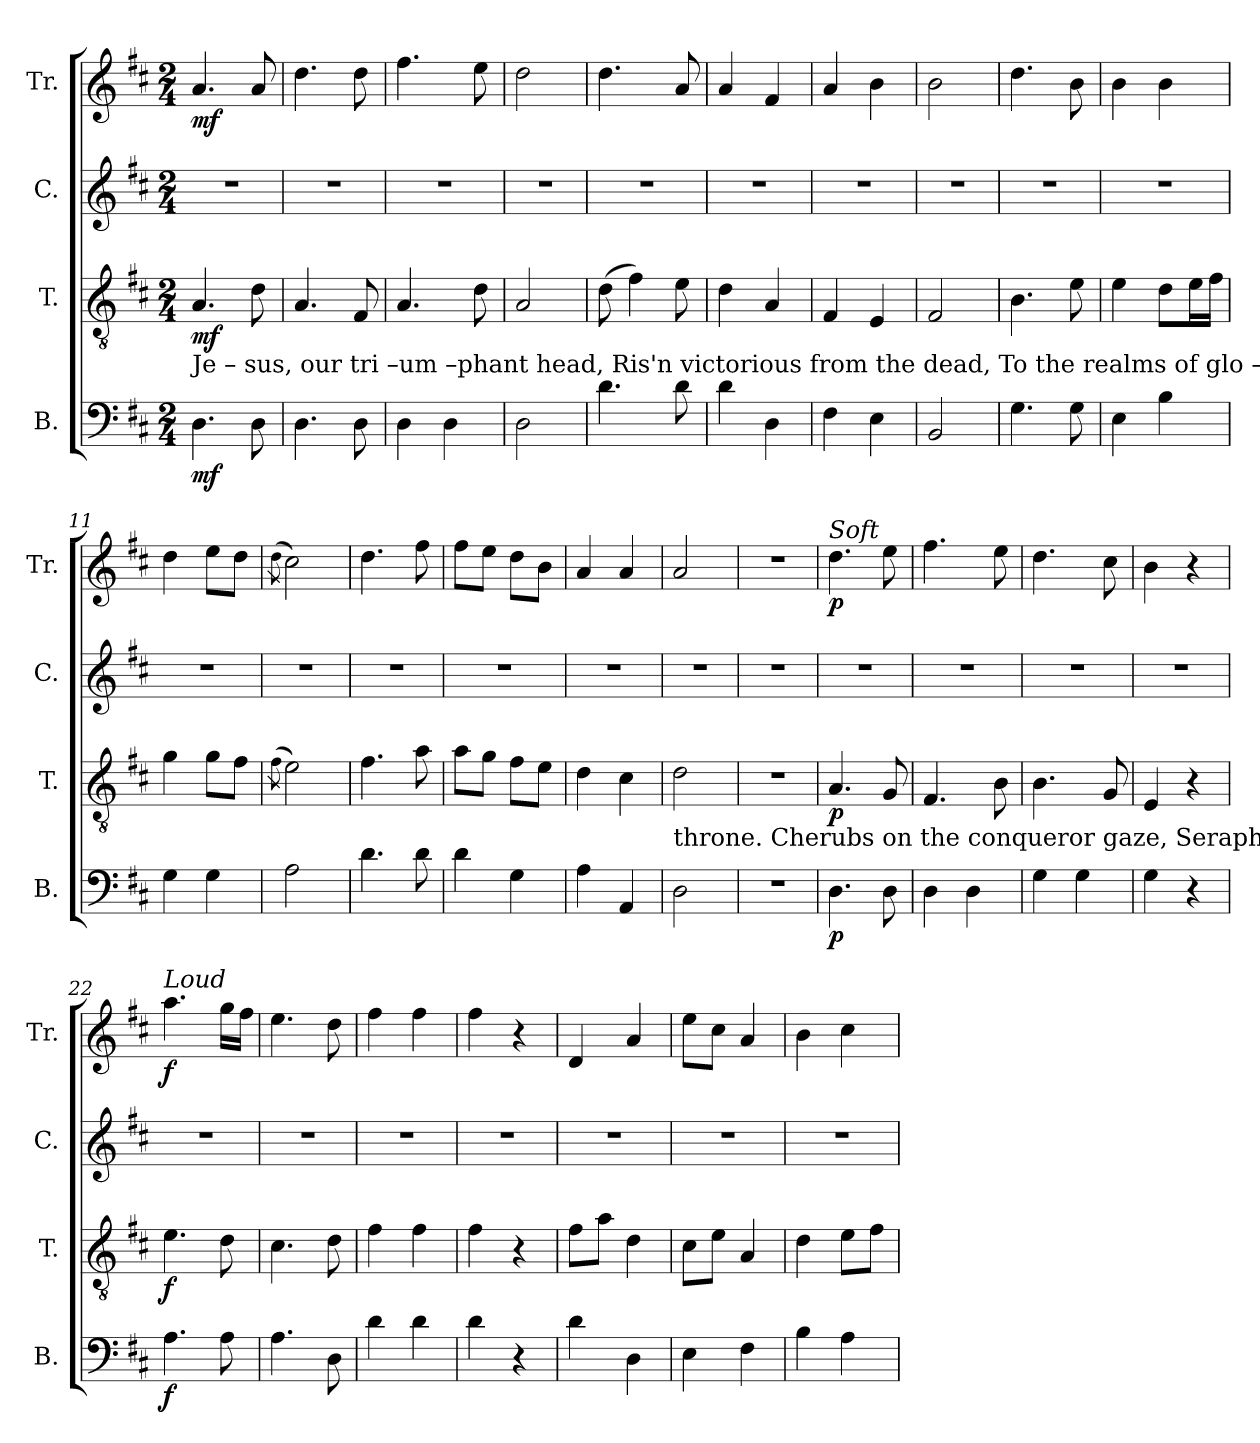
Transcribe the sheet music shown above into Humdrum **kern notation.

**kern	**dynam	**kern	**dynam	**kern	**kern	**dynam
*part4	*part4	*part3	*part3	*part2	*part1	*part1
*staff4	*staff4	*staff3	*staff3	*staff2	*staff1	*staff1
*I"B.	*	*I"T.	*	*I"C.	*I"Tr.	*
*I'B.	*	*I'T.	*	*I'C.	*I'Tr.	*
*clefF4	*	*clefGv2	*	*clefG2	*clefG2	*
*k[f#c#]	*	*k[f#c#]	*	*k[f#c#]	*k[f#c#]	*
*M2/4	*	*M2/4	*	*M2/4	*M2/4	*
*MM90	*	*MM90	*	*MM90	*MM90	*
=1	=1	=1	=1	=1	=1	=1
!	!	!LO:TX:b:t=Je – sus,   our  tri –um –phant head, Ris'n victorious from the dead, To  the  realms  of     glo – ry's  gone,   To    a – scend  his    rightful	!	!	!	!
!	!LO:DY:b	!	!LO:DY:b	!	!	!LO:DY:b
4.D\	mf	4.A/	mf	2r	4.a/	mf
8D\	.	8d\	.	.	8a/	.
=2	=2	=2	=2	=2	=2	=2
4.D\	.	4.A/	.	2r	4.dd\	.
8D\	.	8F#/	.	.	8dd\	.
=3	=3	=3	=3	=3	=3	=3
4D\	.	4.A/	.	2r	4.ff#\	.
4D\	.	.	.	.	.	.
.	.	8d\	.	.	8ee\	.
=4	=4	=4	=4	=4	=4	=4
2D\	.	2A/	.	2r	2dd\	.
=5	=5	=5	=5	=5	=5	=5
4.d\	.	(>8d\	.	2r	4.dd\	.
.	.	4f#\)	.	.	.	.
8d\	.	8e\	.	.	8a/	.
=6	=6	=6	=6	=6	=6	=6
4d\	.	4d\	.	2r	4a/	.
4D\	.	4A/	.	.	4f#/	.
=7	=7	=7	=7	=7	=7	=7
4F#\	.	4F#/	.	2r	4a/	.
4E\	.	4E/	.	.	4b\	.
=8	=8	=8	=8	=8	=8	=8
2BB/	.	2F#/	.	2r	2b\	.
=9	=9	=9	=9	=9	=9	=9
4.G\	.	4.B\	.	2r	4.dd\	.
8G\	.	8e\	.	.	8b\	.
=10	=10	=10	=10	=10	=10	=10
4E\	.	4e\	.	2r	4b\	.
4B\	.	8d\L	.	.	4b\	.
.	.	16e\L	.	.	.	.
.	.	16f#\JJ	.	.	.	.
=11	=11	=11	=11	=11	=11	=11
4G\	.	4g\	.	2r	4dd\	.
4G\	.	8g\L	.	.	8ee\L	.
.	.	8f#\J	.	.	8dd\J	.
=12	=12	=12	=12	=12	=12	=12
.	.	(>8qf#\	.	.	(>8qdd\	.
2A\	.	2e\)	.	2r	2cc#\)	.
=13	=13	=13	=13	=13	=13	=13
4.d\	.	4.f#\	.	2r	4.dd\	.
8d\	.	8a\	.	.	8ff#\	.
=14	=14	=14	=14	=14	=14	=14
4d\	.	8a\L	.	2r	8ff#\L	.
.	.	8g\J	.	.	8ee\J	.
4G\	.	8f#\L	.	.	8dd\L	.
.	.	8e\J	.	.	8b\J	.
=15	=15	=15	=15	=15	=15	=15
4A\	.	4d\	.	2r	4a/	.
4AA/	.	4c#\	.	.	4a/	.
!!LO:LB:g=z
=16	=16	=16	=16	=16	=16	=16
!	!	!LO:TX:b:t=throne.     Cherubs    on    the  conqueror  gaze,   Seraphs glow with brighter  blaze.  Each bright order     of   the   sky     Hail  him   as   he	!	!	!	!
2D\	.	2d\	.	2r	2a/	.
=17	=17	=17	=17	=17	=17	=17
2r	.	2r	.	2r	2r	.
=18	=18	=18	=18	=18	=18	=18
!	!	!	!	!	!LO:TX:a:i:t=Soft	!
!	!LO:DY:b	!	!LO:DY:b	!	!	!LO:DY:b
4.D\	p	4.A/	p	2r	4.dd\	p
8D\	.	8G/	.	.	8ee\	.
=19	=19	=19	=19	=19	=19	=19
4D\	.	4.F#/	.	2r	4.ff#\	.
4D\	.	.	.	.	.	.
.	.	8B\	.	.	8ee\	.
=20	=20	=20	=20	=20	=20	=20
4G\	.	4.B\	.	2r	4.dd\	.
4G\	.	.	.	.	.	.
.	.	8G/	.	.	8cc#\	.
=21	=21	=21	=21	=21	=21	=21
4G\	.	4E/	.	2r	4b\	.
4r	.	4r	.	.	4r	.
=22	=22	=22	=22	=22	=22	=22
!	!	!	!	!	!LO:TX:a:i:t=Loud	!
!	!LO:DY:b	!	!LO:DY:b	!	!	!LO:DY:b
4.A\	f	4.e\	f	2r	4.aa\	f
8A\	.	8d\	.	.	16gg\LL	.
.	.	.	.	.	16ff#\JJ	.
=23	=23	=23	=23	=23	=23	=23
4.A\	.	4.c#\	.	2r	4.ee\	.
8D\	.	8d\	.	.	8dd\	.
=24	=24	=24	=24	=24	=24	=24
4d\	.	4f#\	.	2r	4ff#\	.
4d\	.	4f#\	.	.	4ff#\	.
=25	=25	=25	=25	=25	=25	=25
4d\	.	4f#\	.	2r	4ff#\	.
4r	.	4r	.	.	4r	.
=26	=26	=26	=26	=26	=26	=26
4d\	.	8f#\L	.	2r	4d/	.
.	.	8a\J	.	.	.	.
4D\	.	4d\	.	.	4a/	.
=27	=27	=27	=27	=27	=27	=27
4E\	.	8c#\L	.	2r	8ee\L	.
.	.	8e\J	.	.	8cc#\J	.
4F#\	.	4A/	.	.	4a/	.
=28	=28	=28	=28	=28	=28	=28
4B\	.	4d\	.	2r	4b\	.
4A\	.	8e\L	.	.	4cc#\	.
.	.	8f#\J	.	.	.	.
=	=	=	=	=	=	=
*-	*-	*-	*-	*-	*-	*-
